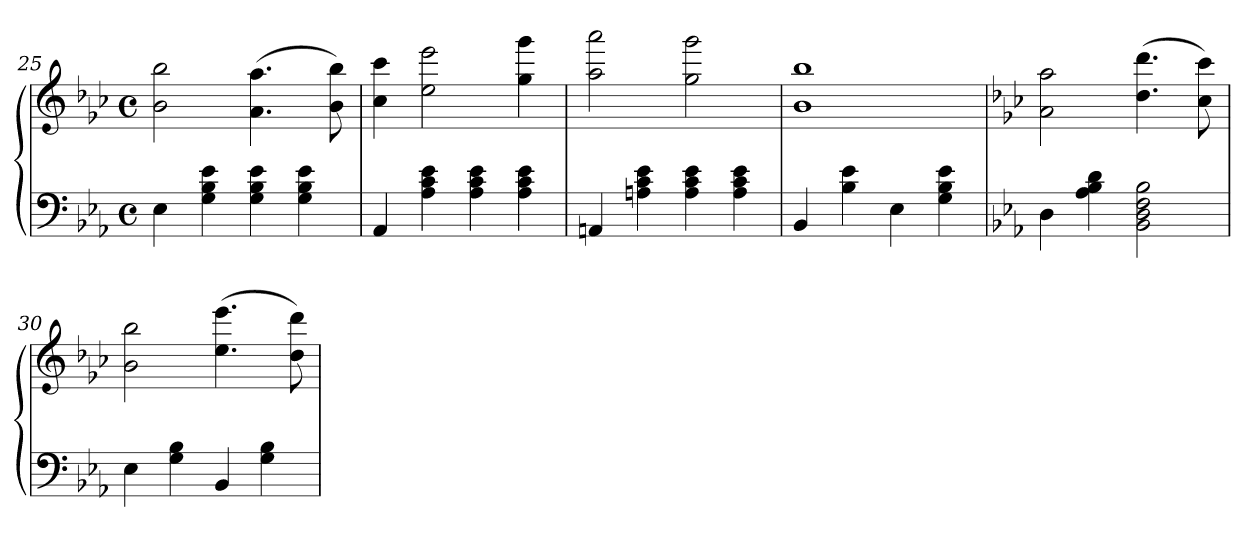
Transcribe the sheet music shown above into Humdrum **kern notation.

**kern	**kern
*part1	*part1
*staff2	*staff1
*clefF4	*clefG3
*k[b-e-a-]	*k[b-e-a-]
*M4/4	*M4/4
*met(c)	*met(c)
=25	=25
4E-\	2g\ 2gg\
4G\ 4B-\ 4e-\	.
4G\ 4B-\ 4e-\	(>4.f\ 4.ff\
4G\ 4B-\ 4e-\	.
.	8g\ 8gg\)
=26	=26
4AA-/	4a-\ 4aa-\
4A-\ 4c\ 4e-\	2cc\ 2ccc\
4A-\ 4c\ 4e-\	.
4A-\ 4c\ 4e-\	4ee-\ 4eee-\
=27	=27
4AAn/	2ff\ 2fff\
4An\ 4c\ 4e-\	.
4A\ 4c\ 4e-\	2ee-\ 2eee-\
4A\ 4c\ 4e-\	.
=28	=28
*	*^
4BB-/	1gg	1g
4B-\ 4e-\	.	.
4E-\	.	.
4G\ 4B-\ 4e-\	.	.
*	*v	*v
!!LO:PB:g=z
=29	=29
*k[b-e-a-]	*k[b-e-a-]
4D\	2f\ 2ff\
4A-\ 4B-\ 4d\	.
2BB-\ 2D\ 2F\ 2B-\	(>4.b-\ 4.bb-\
.	8a-\ 8aa-\)
=30	=30
4E-\	2g\ 2gg\
4G\ 4B-\	.
4BB-/	(>4.cc\ 4.ccc\
4G\ 4B-\	.
.	8b-\ 8bb-\)
=	=
*-	*-
